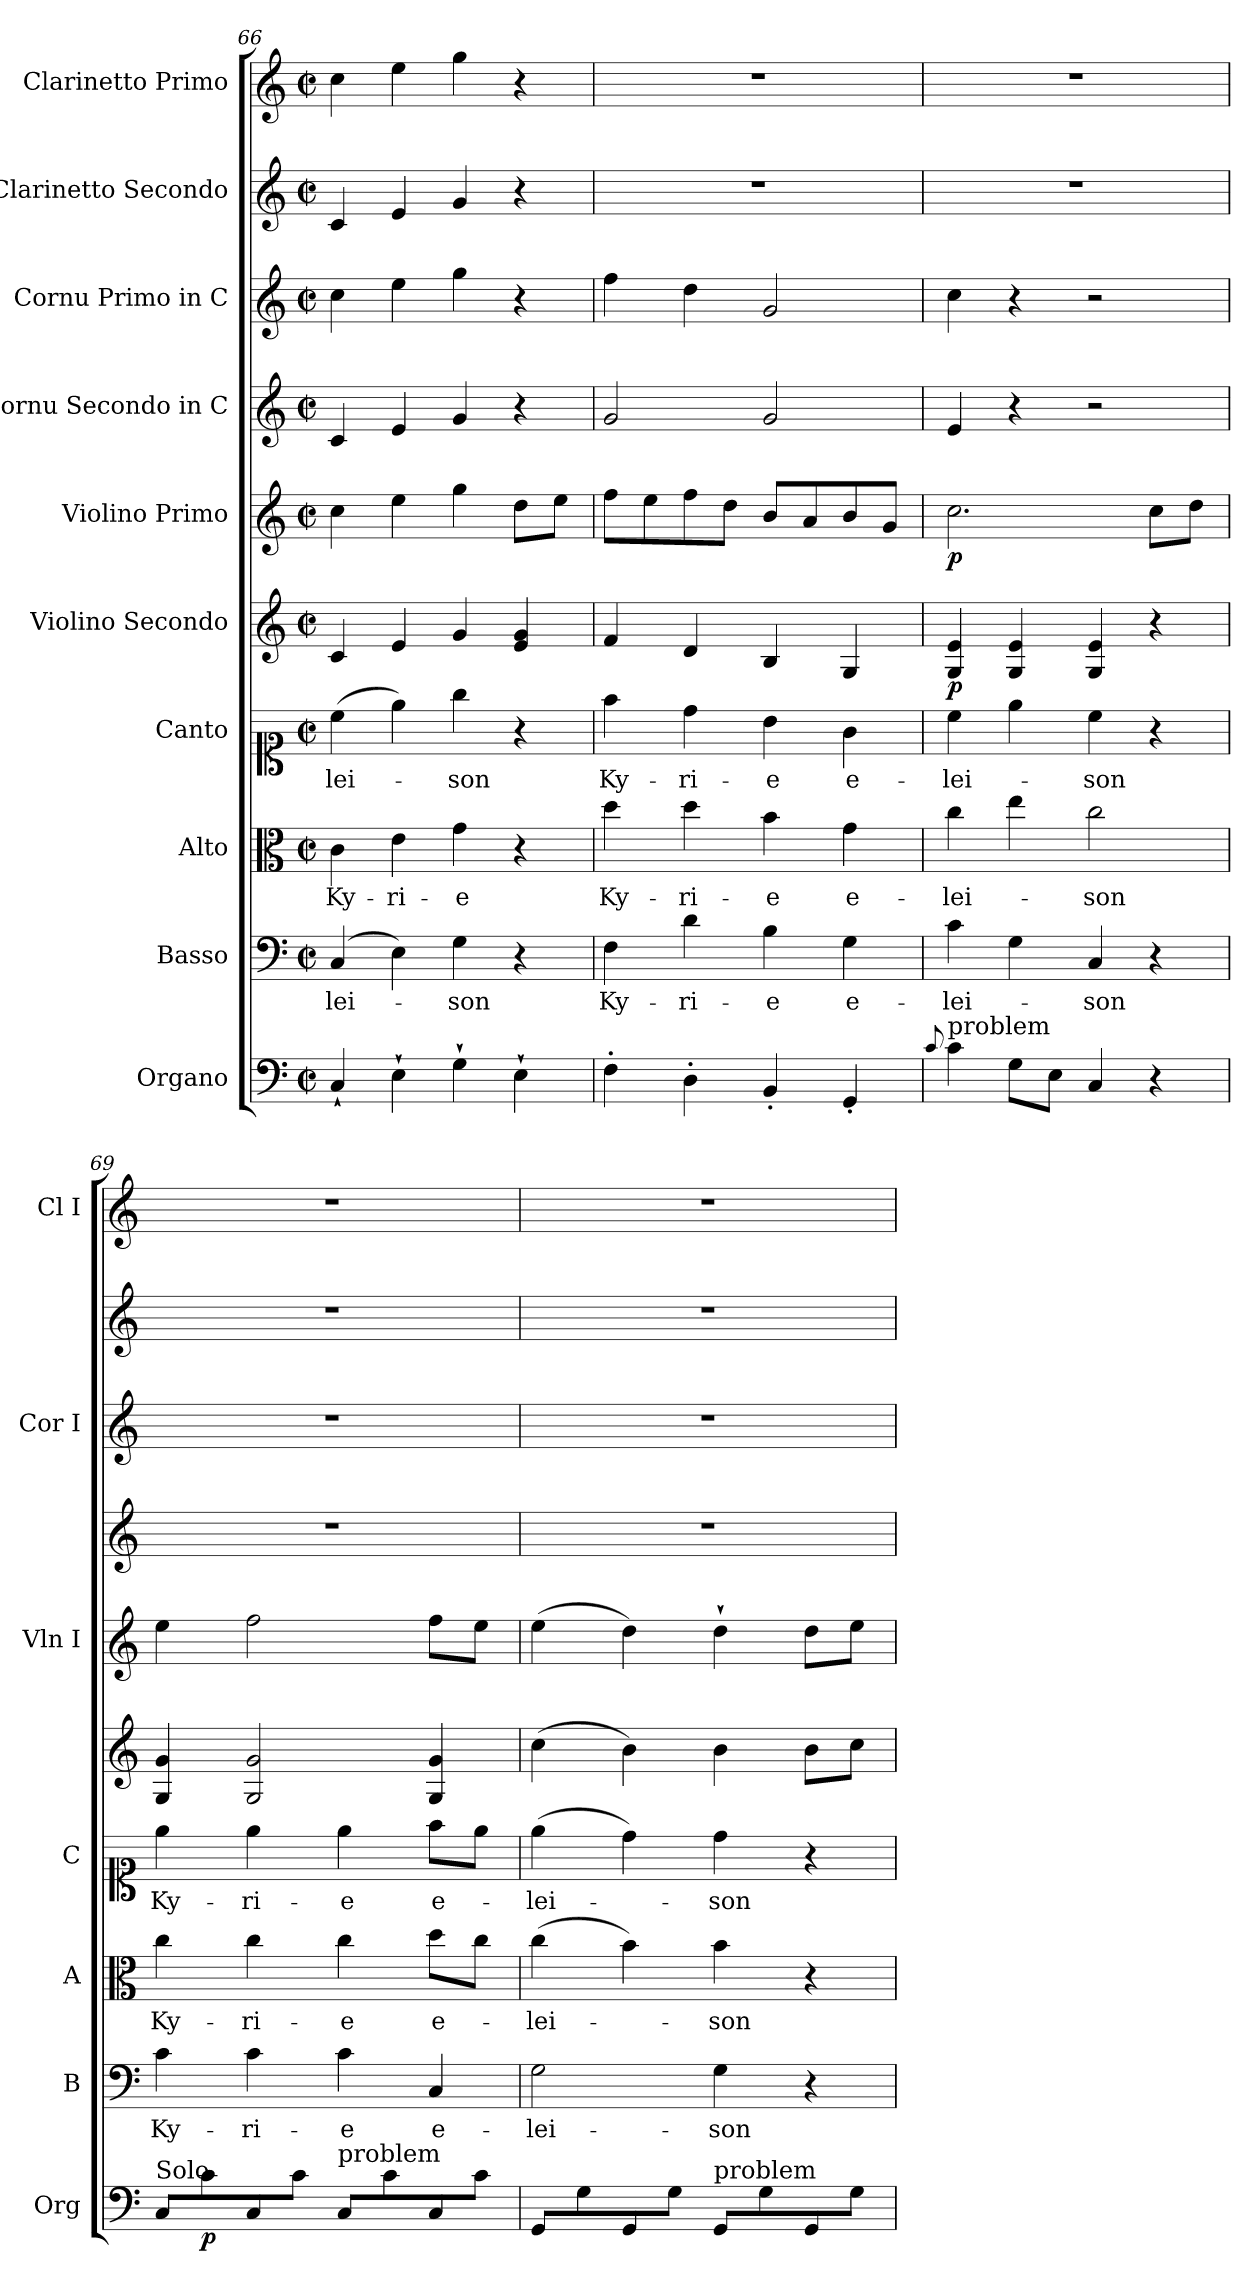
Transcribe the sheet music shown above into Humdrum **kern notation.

**kern	**dynam	**kern	**text	**kern	**text	**kern	**text	**kern	**dynam	**kern	**dynam	**kern	**kern	**kern	**kern
*part10	*part10	*part9	*part9	*part8	*part8	*part7	*part7	*part6	*part6	*part5	*part5	*part4	*part3	*part2	*part1
*staff10	*staff10	*staff9	*staff9	*staff8	*staff8	*staff7	*staff7	*staff6	*staff6	*staff5	*staff5	*staff4	*staff3	*staff2	*staff1
*I"Organo	*	*I"Basso	*	*I"Alto	*	*I"Canto	*	*I"Violino Secondo	*	*I"Violino Primo	*	*I"Cornu Secondo in C	*I"Cornu Primo in C	*I"Clarinetto Secondo	*I"Clarinetto Primo
*I'Org	*	*I'B	*	*I'A	*	*I'C	*	*	*	*I'Vln I	*	*	*I'Cor I	*	*I'Cl I
*clefF4	*	*clefF4	*	*clefC3	*	*clefC1	*	*clefG2	*	*clefG2	*	*clefG2	*clefG2	*clefG2	*clefG2
*k[]	*	*k[]	*	*k[]	*	*k[]	*	*k[]	*	*k[]	*	*k[]	*k[]	*k[]	*k[]
*M2/2	*	*M2/2	*	*M2/2	*	*M2/2	*	*M2/2	*	*M2/2	*	*M2/2	*M2/2	*M2/2	*M2/2
*met(c|)	*	*met(c|)	*	*met(c|)	*	*met(c|)	*	*met(c|)	*	*met(c|)	*	*met(c|)	*met(c|)	*met(c|)	*met(c|)
=66	=66	=66	=66	=66	=66	=66	=66	=66	=66	=66	=66	=66	=66	=66	=66
4C`	.	(>4C	-lei-	4c	Ky-	(>4cc	-lei-	4c	.	4cc	.	4c	4cc	4c	4cc
4E`	.	4E)	.	4e	-ri-	4ee)	.	4e	.	4ee	.	4e	4ee	4e	4ee
4G`	.	4G	-son	4g	-e	4gg	-son	4g	.	4gg	.	4g	4gg	4g	4gg
4E`	.	4r	.	4r	.	4r	.	4e 4g	.	8ddL	.	4r	4r	4r	4r
.	.	.	.	.	.	.	.	.	.	8eeJ	.	.	.	.	.
=67	=67	=67	=67	=67	=67	=67	=67	=67	=67	=67	=67	=67	=67	=67	=67
4F'	.	4F	Ky-	4dd	Ky-	4ff	Ky-	4f	.	8ffL	.	2g	4ff	1r	1r
.	.	.	.	.	.	.	.	.	.	8ee	.	.	.	.	.
4D'	.	4d	-ri-	4dd	-ri-	4dd	-ri-	4d	.	8ff	.	.	4dd	.	.
.	.	.	.	.	.	.	.	.	.	8ddJ	.	.	.	.	.
4BB'	.	4B	-e	4b	-e	4b	-e	4B	.	8bL	.	2g	2g	.	.
.	.	.	.	.	.	.	.	.	.	8a	.	.	.	.	.
4GG'	.	4G	e-	4g	e-	4g	e-	4G	.	8b	.	.	.	.	.
.	.	.	.	.	.	.	.	.	.	8gJ	.	.	.	.	.
=68	=68	=68	=68	=68	=68	=68	=68	=68	=68	=68	=68	=68	=68	=68	=68
8qqc/	.	.	.	.	.	.	.	.	.	.	.	.	.	.	.
!LO:TX:a:t=problem	!	!	!	!	!	!	!	!	!	!	!	!	!	!	!
4c	.	4c	-lei-	4cc	-lei-	4cc	-lei-	4G 4e	p	2.cc	p	4e	4cc	1r	1r
8GL	.	4G	.	4ee	.	4ee	.	4G 4e	.	.	.	4r	4r	.	.
8EJ	.	.	.	.	.	.	.	.	.	.	.	.	.	.	.
4C	.	4C	-son	2cc	-son	4cc	-son	4G 4e	.	.	.	2r	2r	.	.
4r	.	4r	.	.	.	4r	.	4r	.	8ccL	.	.	.	.	.
.	.	.	.	.	.	.	.	.	.	8ddJ	.	.	.	.	.
=69	=69	=69	=69	=69	=69	=69	=69	=69	=69	=69	=69	=69	=69	=69	=69
!LO:TX:a:t=Solo	!	!	!	!	!	!	!	!	!	!	!	!	!	!	!
8C/L	.	4c	Ky-	4cc	Ky-	4ee	Ky-	4G 4g	.	4ee	.	1r	1r	1r	1r
8c\	p	.	.	.	.	.	.	.	.	.	.	.	.	.	.
8C/	.	4c	-ri-	4cc	-ri-	4ee	-ri-	2G 2g	.	2ff	.	.	.	.	.
8c\J	.	.	.	.	.	.	.	.	.	.	.	.	.	.	.
!LO:TX:a:t=problem	!	!	!	!	!	!	!	!	!	!	!	!	!	!	!
8C/L	.	4c	-e	4cc	-e	4ee	-e	.	.	.	.	.	.	.	.
8c\	.	.	.	.	.	.	.	.	.	.	.	.	.	.	.
8C/	.	4C	e-	8ddL	e-	8ffL	e-	4G 4g	.	8ffL	.	.	.	.	.
8c\J	.	.	.	8ccJ	.	8eeJ	.	.	.	8eeJ	.	.	.	.	.
=70	=70	=70	=70	=70	=70	=70	=70	=70	=70	=70	=70	=70	=70	=70	=70
8GG/L	.	2G	-lei-	(>4cc	-lei-	(>4ee	-lei-	(>4cc	.	(>4ee	.	1r	1r	1r	1r
8G\	.	.	.	.	.	.	.	.	.	.	.	.	.	.	.
8GG/	.	.	.	4b)	.	4dd)	.	4b)	.	4dd)	.	.	.	.	.
8G\J	.	.	.	.	.	.	.	.	.	.	.	.	.	.	.
!LO:TX:a:t=problem	!	!	!	!	!	!	!	!	!	!	!	!	!	!	!
8GG/L	.	4G	-son	4b	-son	4dd	-son	4b	.	4dd`	.	.	.	.	.
8G\	.	.	.	.	.	.	.	.	.	.	.	.	.	.	.
8GG/	.	4r	.	4r	.	4r	.	8bL	.	8ddL	.	.	.	.	.
8G\J	.	.	.	.	.	.	.	8ccJ	.	8eeJ	.	.	.	.	.
=	=	=	=	=	=	=	=	=	=	=	=	=	=	=	=
*-	*-	*-	*-	*-	*-	*-	*-	*-	*-	*-	*-	*-	*-	*-	*-
